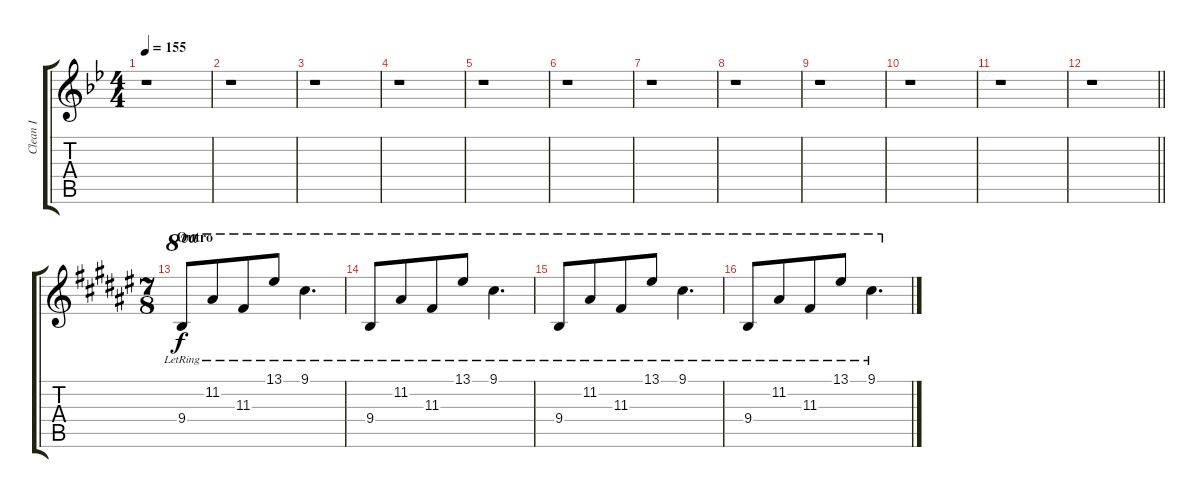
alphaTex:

\track ("Clean I" "Clean I") {instrument acousticguitarnylon}
\staff {score tabs}
\tuning (E4 B3 G3 D3 A2 E2) {hide}
\ts (4 4)
\tempo 155
\clef g2
\ks bb
r.1{dy mf} |
r.1 |
r.1 |
r.1 |
r.1 |
r.1 |
r.1 |
r.1 |
r.1 |
r.1 |
r.1 |
\barLineRight lightlight
r.1 |
\ts (7 8)
\section ("" "Outro")
\ks f#
9.4{lr}.8{ot 8va dy f} 11.2{lr}.8{ot 8va} 11.3{lr}.8{ot 8va} 13.1{lr}.8{ot 8va} 9.1{lr}.4{d ot 8va} |
\ks d#minor
9.4{lr}.8{ot 8va} 11.2{lr}.8{ot 8va} 11.3{lr}.8{ot 8va} 13.1{lr}.8{ot 8va} 9.1{lr}.4{d ot 8va} |
9.4{lr}.8{ot 8va} 11.2{lr}.8{ot 8va} 11.3{lr}.8{ot 8va} 13.1{lr}.8{ot 8va} 9.1{lr}.4{d ot 8va} |
9.4{lr}.8{ot 8va} 11.2{lr}.8{ot 8va} 11.3{lr}.8{ot 8va} 13.1{lr}.8{ot 8va} 9.1{lr}.4{d ot 8va}
